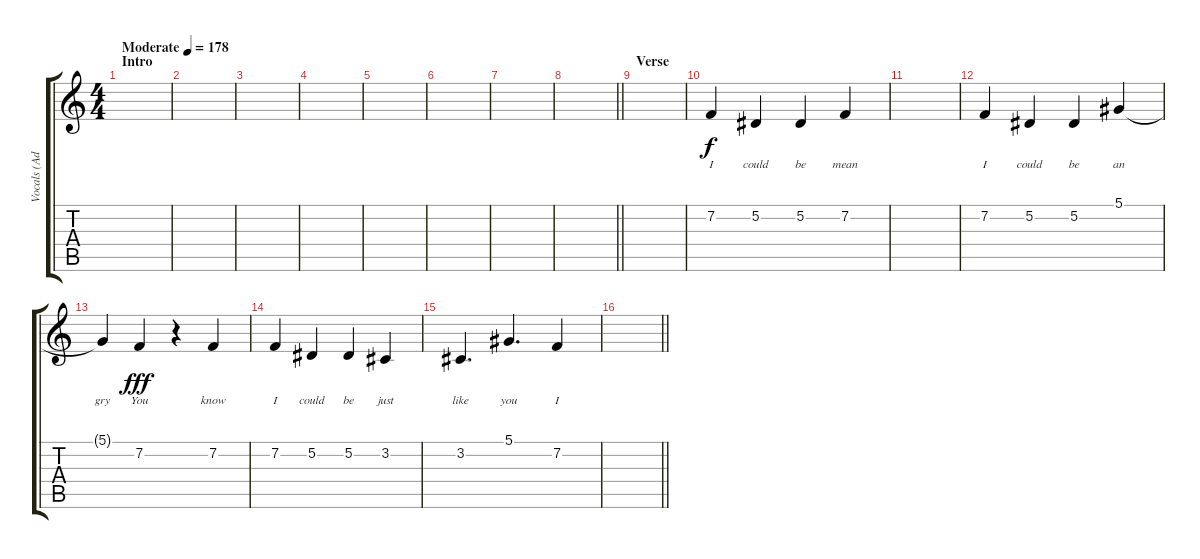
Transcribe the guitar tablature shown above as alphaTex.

\track ("Vocals (Adam Gontier & Neil Sanderson)" "Vocals (Ad") {instrument lead1square}
\staff {score tabs}
\tuning (Eb4 Bb3 Gb3 Db3 Ab2 Db2) {hide}
\ts (4 4)
\section ("" "Intro")
\tempo (178 "Moderate")
\clef g2
\ks c
|
|
|
|
|
|
|
\barLineRight lightlight
|
\section ("" "Verse")
|
7.2.4{lyrics (0 "I") lyrics (1 "") lyrics (2 "") lyrics (3 "") lyrics (4 "")} 5.2.4{lyrics (0 "could") lyrics (1 "") lyrics (2 "") lyrics (3 "") lyrics (4 "")} 5.2.4{lyrics (0 "be") lyrics (1 "") lyrics (2 "") lyrics (3 "") lyrics (4 "")} 7.2.4{lyrics (0 "mean") lyrics (1 "") lyrics (2 "") lyrics (3 "") lyrics (4 "")} |
|
7.2.4{lyrics (0 "I") lyrics (1 "") lyrics (2 "") lyrics (3 "") lyrics (4 "")} 5.2.4{lyrics (0 "could") lyrics (1 "") lyrics (2 "") lyrics (3 "") lyrics (4 "")} 5.2.4{lyrics (0 "be") lyrics (1 "") lyrics (2 "") lyrics (3 "") lyrics (4 "")} 5.1.4{lyrics (0 "an") lyrics (1 "") lyrics (2 "") lyrics (3 "") lyrics (4 "")} |
5.1{t}.4{lyrics (0 "gry") lyrics (1 "") lyrics (2 "") lyrics (3 "") lyrics (4 "") dy f} 7.2.4{lyrics (0 "You") lyrics (1 "") lyrics (2 "") lyrics (3 "") lyrics (4 "") dy fff} r.4 7.2.4{lyrics (0 "know") lyrics (1 "") lyrics (2 "") lyrics (3 "") lyrics (4 "")} |
7.2.4{lyrics (0 "I") lyrics (1 "") lyrics (2 "") lyrics (3 "") lyrics (4 "")} 5.2.4{lyrics (0 "could") lyrics (1 "") lyrics (2 "") lyrics (3 "") lyrics (4 "")} 5.2.4{lyrics (0 "be") lyrics (1 "") lyrics (2 "") lyrics (3 "") lyrics (4 "")} 3.2.4{lyrics (0 "just") lyrics (1 "") lyrics (2 "") lyrics (3 "") lyrics (4 "")} |
3.2.4{d lyrics (0 "like") lyrics (1 "") lyrics (2 "") lyrics (3 "") lyrics (4 "")} 5.1.4{d lyrics (0 "you") lyrics (1 "") lyrics (2 "") lyrics (3 "") lyrics (4 "")} 7.2.4{lyrics (0 "I") lyrics (1 "") lyrics (2 "") lyrics (3 "") lyrics (4 "")} |
\barLineRight lightlight
